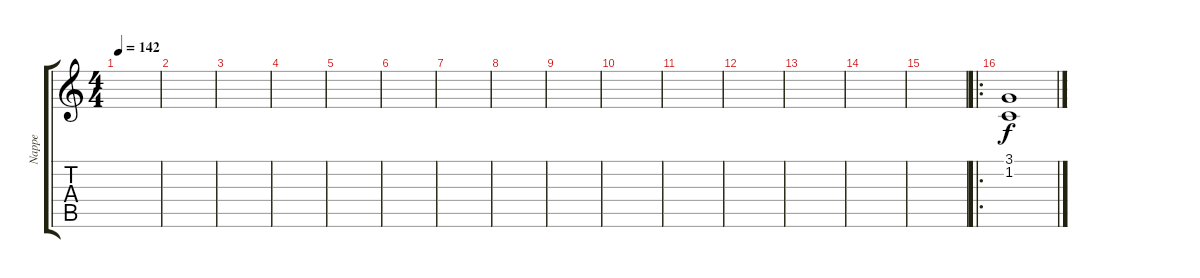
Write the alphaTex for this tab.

\track ("Nappe" "Nappe") {instrument stringensemble1}
\staff {score tabs}
\tuning (E4 B3 G3 D3 A2 E2) {hide}
\ts (4 4)
\tempo 142
\clef g2
\ks c
|
|
|
|
|
|
|
|
|
|
|
|
|
|
|
\ro
(3.1 1.2).1
